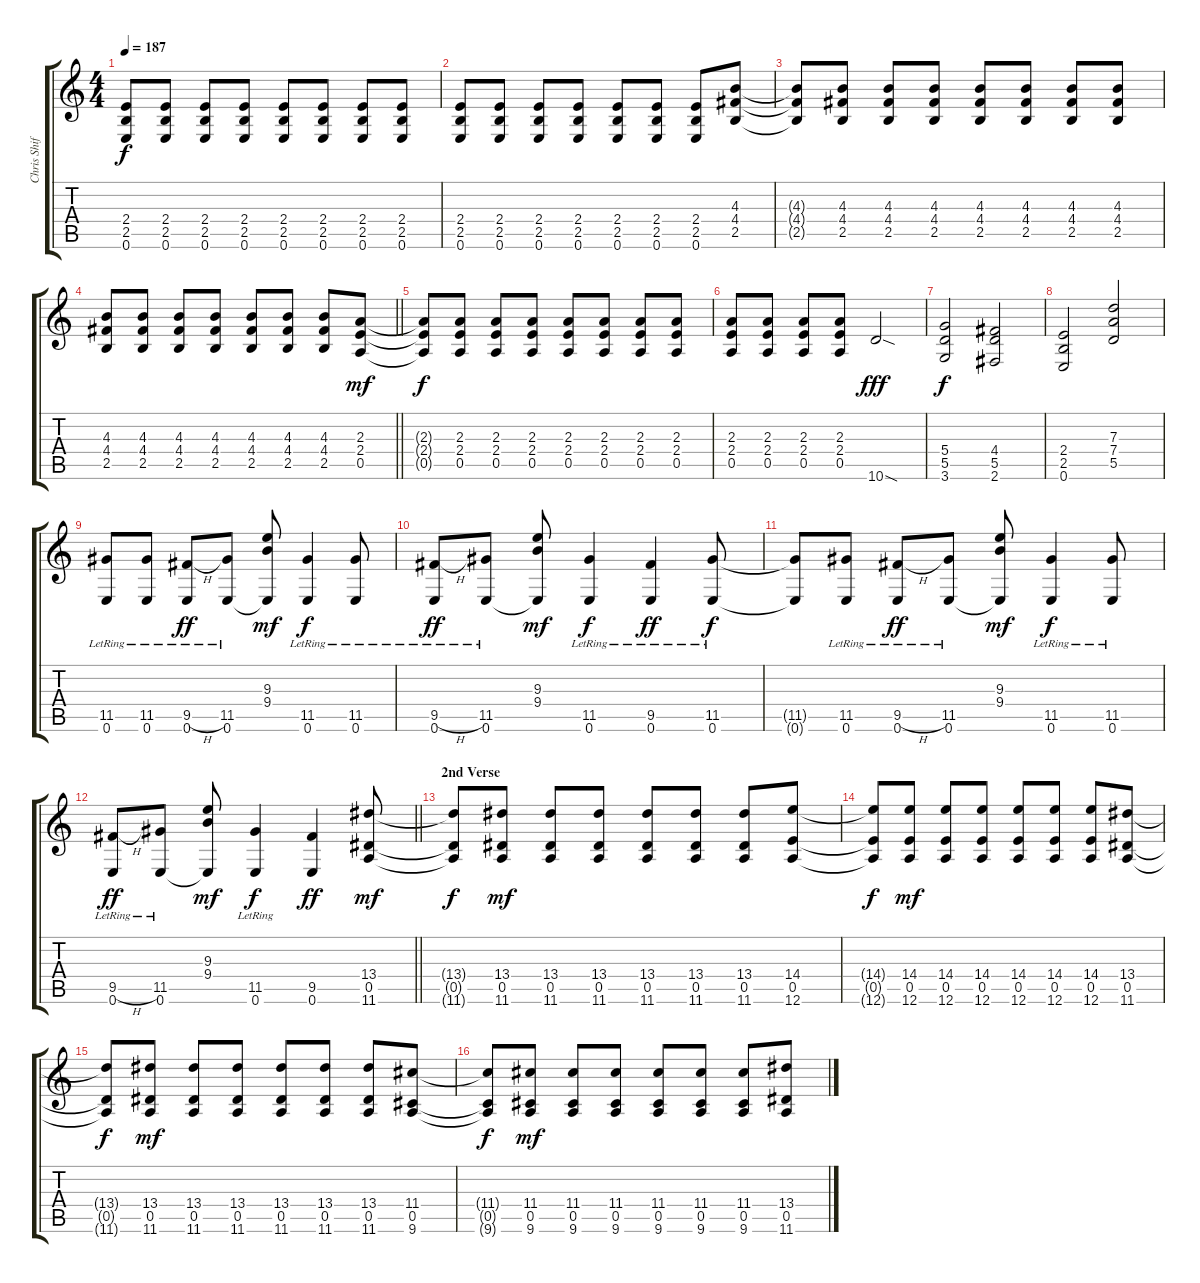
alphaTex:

\track ("Chris Shiflett " "Chris Shif") {instrument distortionguitar}
\staff {score tabs}
\tuning (E4 B3 G3 D3 A2 E2) {hide}
\ts (4 4)
\tempo 187
\clef g2
\ks c
(2.4{t} 2.5{t} 0.6{t}).8{dy f} (2.4 2.5 0.6).8 (2.4 2.5 0.6).8 (2.4 2.5 0.6).8 (2.4 2.5 0.6).8 (2.4 2.5 0.6).8 (2.4 2.5 0.6).8 (2.4 2.5 0.6).8 |
(2.4 2.5 0.6).8 (2.4 2.5 0.6).8 (2.4 2.5 0.6).8 (2.4 2.5 0.6).8 (2.4 2.5 0.6).8 (2.4 2.5 0.6).8 (2.4 2.5 0.6).8 (4.3 4.4 2.5).8 |
(4.3{t} 4.4{t} 2.5{t}).8 (4.3 4.4 2.5).8 (4.3 4.4 2.5).8 (4.3 4.4 2.5).8 (4.3 4.4 2.5).8 (4.3 4.4 2.5).8 (4.3 4.4 2.5).8 (4.3 4.4 2.5).8 |
\barLineRight lightlight
(4.3 4.4 2.5).8 (4.3 4.4 2.5).8 (4.3 4.4 2.5).8 (4.3 4.4 2.5).8 (4.3 4.4 2.5).8 (4.3 4.4 2.5).8 (4.3 4.4 2.5).8 (2.3 2.4 0.5).8{dy mf} |
(2.3{t} 2.4{t} 0.5{t}).8{dy f} (2.3 2.4 0.5).8 (2.3 2.4 0.5).8 (2.3 2.4 0.5).8 (2.3 2.4 0.5).8 (2.3 2.4 0.5).8 (2.3 2.4 0.5).8 (2.3 2.4 0.5).8 |
(2.3 2.4 0.5).8 (2.3 2.4 0.5).8 (2.3 2.4 0.5).8 (2.3 2.4 0.5).8 10.6{sod}.2{dy fff} |
(5.4 5.5 3.6).2{dy f} (4.4 5.5 2.6).2 |
(2.4 2.5 0.6).2 (7.3 7.4 5.5).2 |
(11.5{lr} 0.6{lr}).8{balance 3} (11.5{lr} 0.6{lr}).8 (9.5{h lr} 0.6{lr}).8{dy ff} (11.5{lr} 0.6{lr}).8 (9.3 9.4 0.6{t}).8{dy mf} (11.5{lr} 0.6{lr}).4{dy f} (11.5{lr} 0.6{lr}).8 |
(9.5{h lr} 0.6{lr}).8{dy ff} (11.5{lr} 0.6{lr}).8 (9.3 9.4 0.6{t}).8{dy mf} (11.5{lr} 0.6{lr}).4{dy f} (9.5{lr} 0.6{lr}).4{dy ff} (11.5{lr} 0.6{lr}).8{dy f} |
(11.5{t} 0.6{t}).8 (11.5{lr} 0.6{lr}).8 (9.5{h lr} 0.6{lr}).8{dy ff} (11.5{lr} 0.6{lr}).8 (9.3 9.4 0.6{t}).8{dy mf} (11.5{lr} 0.6{lr}).4{dy f} (11.5{lr} 0.6{lr}).8 |
\barLineRight lightlight
(9.5{h lr} 0.6{lr}).8{dy ff} (11.5{lr} 0.6{lr}).8 (9.3 9.4 0.6{t}).8{dy mf} (11.5{lr} 0.6{lr}).4{dy f} (9.5 0.6).4{dy ff} (13.4 0.5 11.6).8{dy mf volume 10 balance 3} |
\section ("" "2nd Verse")
(13.4{t} 0.5{t} 11.6{t}).8{dy f} (13.4 0.5 11.6).8{dy mf} (13.4 0.5 11.6).8 (13.4 0.5 11.6).8 (13.4 0.5 11.6).8 (13.4 0.5 11.6).8 (13.4 0.5 11.6).8 (14.4 0.5 12.6).8 |
(14.4{t} 0.5{t} 12.6{t}).8{dy f} (14.4 0.5 12.6).8{dy mf} (14.4 0.5 12.6).8 (14.4 0.5 12.6).8 (14.4 0.5 12.6).8 (14.4 0.5 12.6).8 (14.4 0.5 12.6).8 (13.4 0.5 11.6).8 |
(13.4{t} 0.5{t} 11.6{t}).8{dy f} (13.4 0.5 11.6).8{dy mf} (13.4 0.5 11.6).8 (13.4 0.5 11.6).8 (13.4 0.5 11.6).8 (13.4 0.5 11.6).8 (13.4 0.5 11.6).8 (11.4 0.5 9.6).8 |
(11.4{t} 0.5{t} 9.6{t}).8{dy f} (11.4 0.5 9.6).8{dy mf} (11.4 0.5 9.6).8 (11.4 0.5 9.6).8 (11.4 0.5 9.6).8 (11.4 0.5 9.6).8 (11.4 0.5 9.6).8 (13.4 0.5 11.6).8
